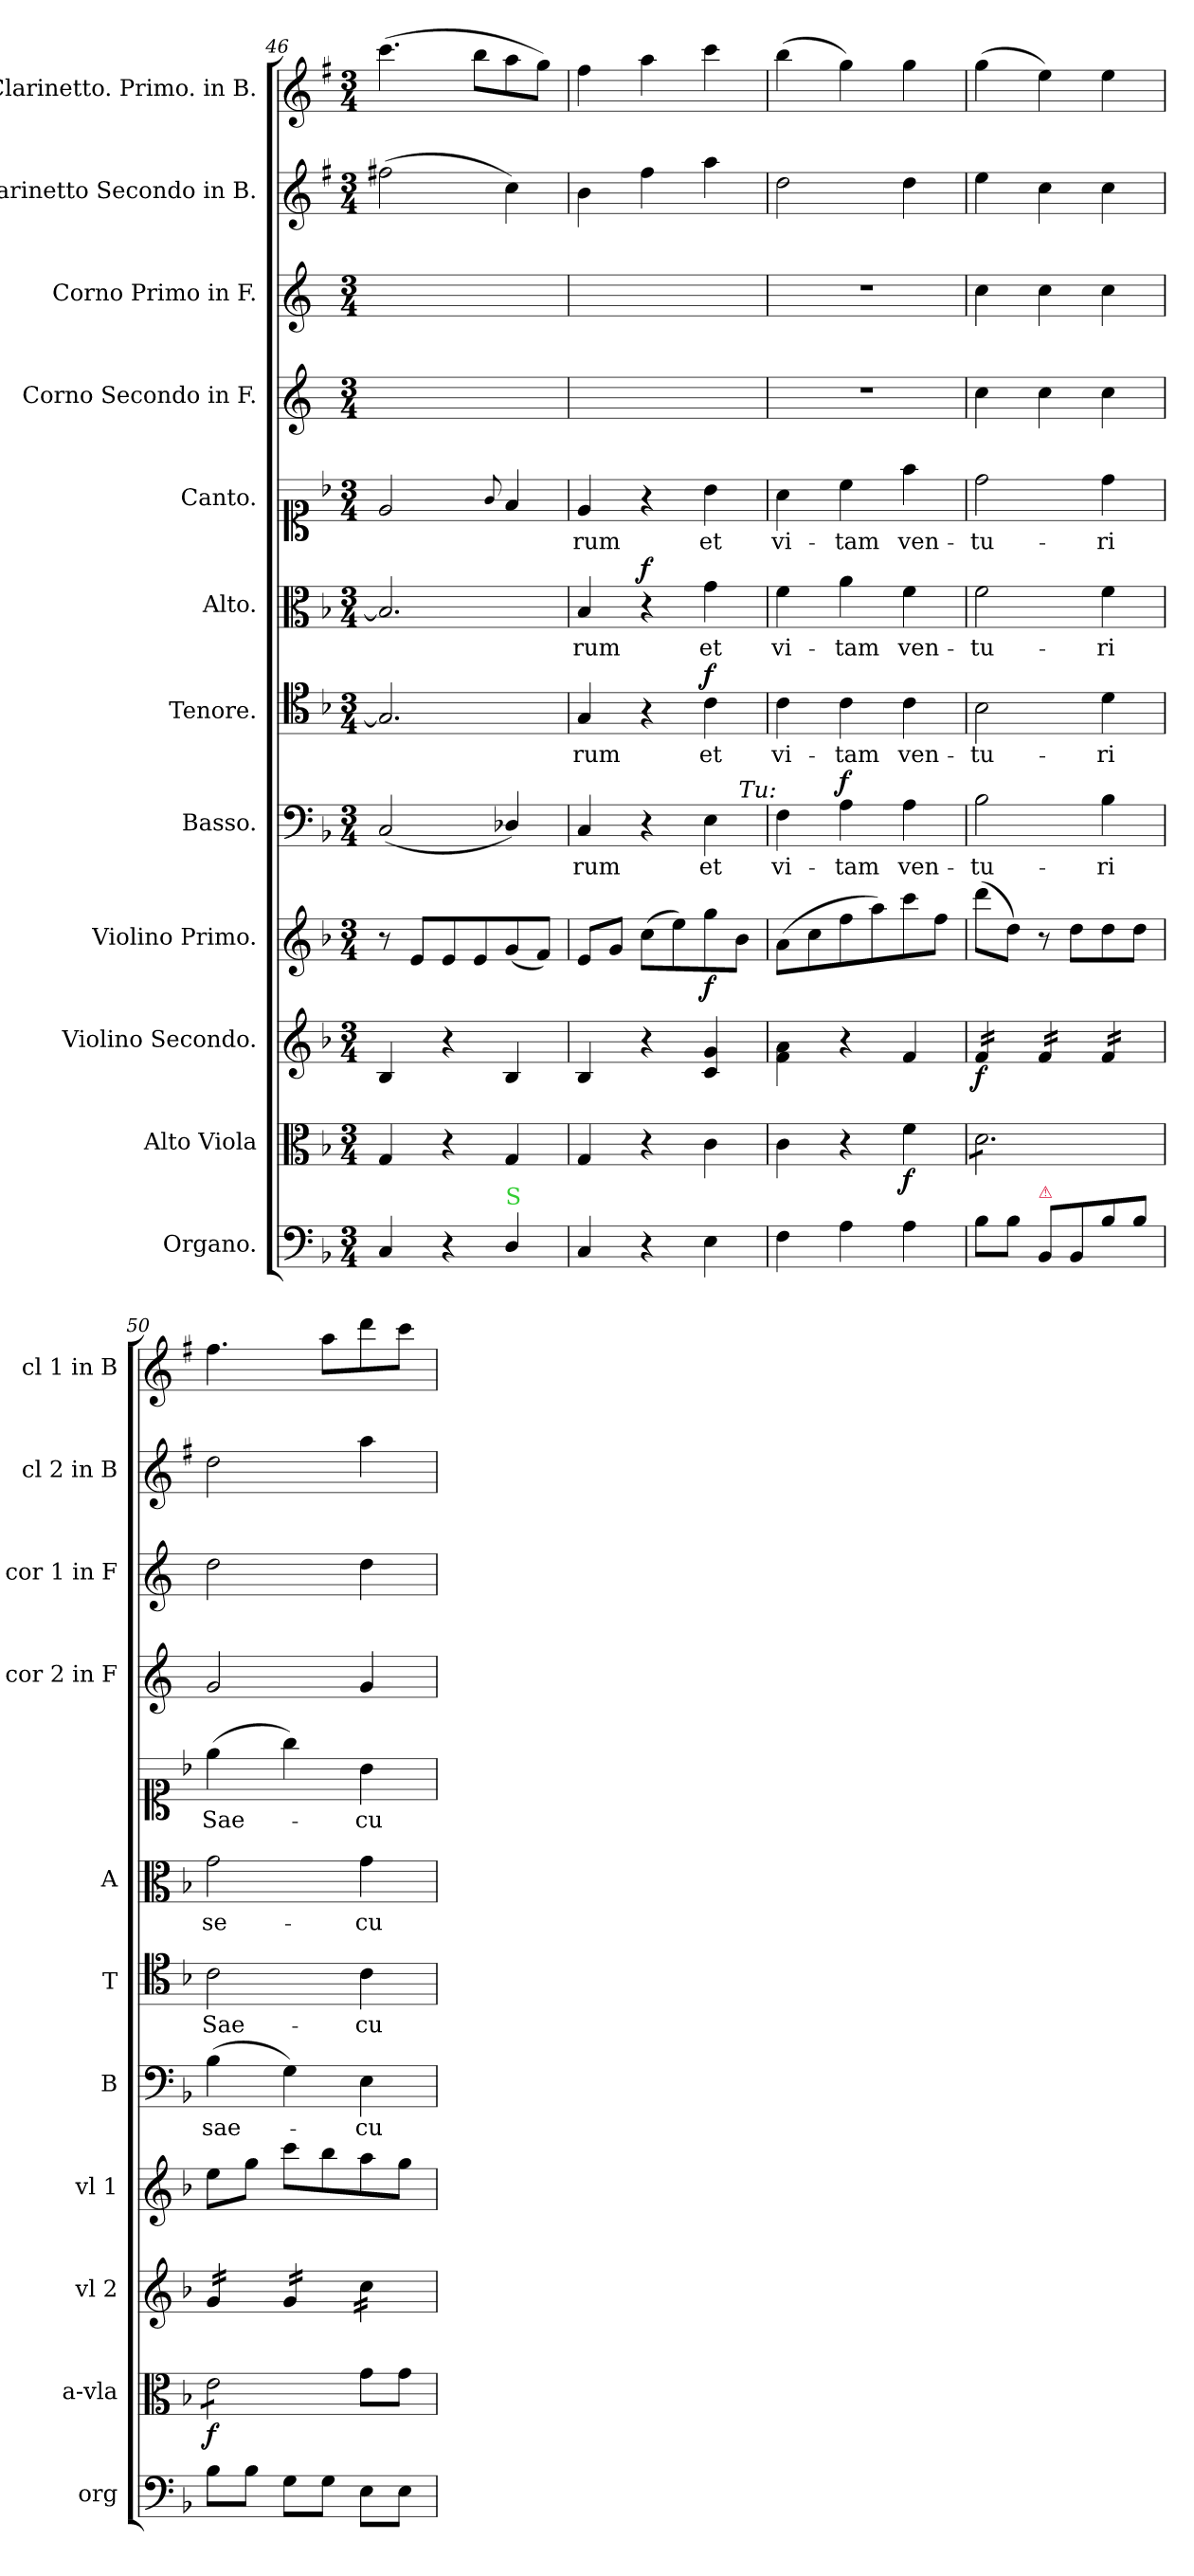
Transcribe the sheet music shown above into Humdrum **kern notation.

**kern	**kern	**dynam	**kern	**dynam	**kern	**dynam	**kern	**text	**dynam	**kern	**text	**dynam	**kern	**text	**dynam	**kern	**text	**dynam	**kern	**kern	**kern	**kern
*part12	*part11	*part11	*part10	*part10	*part9	*part9	*part8	*part8	*part8	*part7	*part7	*part7	*part6	*part6	*part6	*part5	*part5	*part5	*part4	*part3	*part2	*part1
*staff12	*staff11	*staff11	*staff10	*staff10	*staff9	*staff9	*staff8	*staff8	*staff8	*staff7	*staff7	*staff7	*staff6	*staff6	*staff6	*staff5	*staff5	*staff5	*staff4	*staff3	*staff2	*staff1
*I"Organo.	*I"Alto Viola	*	*I"Violino Secondo.	*	*I"Violino Primo.	*	*I"Basso.	*	*	*I"Tenore.	*	*	*I"Alto.	*	*	*I"Canto.	*	*	*I"Corno Secondo in F.	*I"Corno Primo in F.	*I"Clarinetto Secondo in B.	*I"Clarinetto. Primo. in B.
*I'org	*I'a-vla	*	*I'vl 2	*	*I'vl 1	*	*I'B	*	*	*I'T	*	*	*I'A	*	*	*	*	*	*I'cor 2 in F	*I'cor 1 in F	*I'cl 2 in B	*I'cl 1 in B
*clefF4	*clefC3	*	*clefG2	*	*clefG2	*	*clefF4	*	*	*clefC4	*	*	*clefC3	*	*	*clefC1	*	*	*clefG2	*clefG2	*clefG2	*clefG2
*	*	*	*	*	*	*	*	*	*	*	*	*	*	*	*	*	*	*	*ITrd4c7	*ITrd4c7	*ITrd1c2	*ITrd1c2
*k[b-]	*k[b-]	*	*k[b-]	*	*k[b-]	*	*k[b-]	*	*	*k[b-]	*	*	*k[b-]	*	*	*k[b-]	*	*	*k[b-]	*k[b-]	*k[b-]	*k[b-]
*F:	*F:	*	*F:	*	*F:	*	*F:	*	*	*F:	*	*	*F:	*	*	*F:	*	*	*	*	*F:	*F:
*M3/4	*M3/4	*	*M3/4	*	*M3/4	*	*M3/4	*	*	*M3/4	*	*	*M3/4	*	*	*M3/4	*	*	*M3/4	*M3/4	*M3/4	*M3/4
=46	=46	=46	=46	=46	=46	=46	=46	=46	=46	=46	=46	=46	=46	=46	=46	=46	=46	=46	=46	=46	=46	=46
4C/	4G/	.	4B-/	.	8r	.	(2C/	.	.	2.G/]	.	.	2.B-/]	.	.	2e/	.	.	2.ryy	2.ryy	(2een\	(4.bb-\
.	.	.	.	.	8e/L	.	.	.	.	.	.	.	.	.	.	.	.	.	.	.	.	.
4r	4r	.	4r	.	8e/	.	.	.	.	.	.	.	.	.	.	.	.	.	.	.	.	.
.	.	.	.	.	8e/	.	.	.	.	.	.	.	.	.	.	.	.	.	.	.	.	8aa\L
.	.	.	.	.	.	.	.	.	.	.	.	.	.	.	.	8qqg/	.	.	.	.	.	.
!LO:TX:a:color=limegreen:t=S	!	!	!	!	!	!	!	!	!	!	!	!	!	!	!	!	!	!	!	!	!	!
4D/	4G/	.	4B-/	.	(8g/	.	4D-X/)	.	.	.	.	.	.	.	.	4f/	.	.	.	.	4b-\)	8gg\
.	.	.	.	.	8f/J)	.	.	.	.	.	.	.	.	.	.	.	.	.	.	.	.	8ff\J)
=47	=47	=47	=47	=47	=47	=47	=47	=47	=47	=47	=47	=47	=47	=47	=47	=47	=47	=47	=47	=47	=47	=47
4C/	4G/	.	4B-/	.	8e/L	.	4C/	-rum	.	4G/	-rum	.	4B-/	-rum	.	4e/	-rum	.	2.ryy	2.ryy	4a\	4ee\
.	.	.	.	.	8g/J	.	.	.	.	.	.	.	.	.	.	.	.	.	.	.	.	.
!	!	!	!	!	!	!	!	!	!	!	!	!	!	!	!LO:DY:a	!	!	!	!	!	!	!
4r	4r	.	4r	.	(8cc\L	.	4r	.	.	4r	.	.	4r	.	f	4r	.	.	.	.	4ee\	4gg\
.	.	.	.	.	8ee\)	.	.	.	.	.	.	.	.	.	.	.	.	.	.	.	.	.
!	!	!	!	!	!	!LO:DY:b	!	!	!	!	!	!LO:DY:a	!	!	!	!	!	!LO:DY:a	!	!	!	!
4E\	4c\	.	4c/ 4g/	.	8gg\	f	4E\	et	.	4c\	et	f	4g\	et	.	4b-\	et	for	.	.	4gg\	4bb-\
.	.	.	.	.	8b-\J	.	.	.	.	.	.	.	.	.	.	.	.	.	.	.	.	.
=48	=48	=48	=48	=48	=48	=48	=48	=48	=48	=48	=48	=48	=48	=48	=48	=48	=48	=48	=48	=48	=48	=48
!	!	!	!	!	!	!	!LO:TX:a:i:rj:t=Tu&colon;	!	!	!	!	!	!	!	!	!	!	!	!	!	!	!
4F\	4c\	.	4f\ 4a\	.	(8a\L	.	4F\	vi-	.	4c\	vi-	.	4f\	vi-	.	4a\	vi-	.	2.r	2.r	2cc\	(4aa\
.	.	.	.	.	8cc\	.	.	.	.	.	.	.	.	.	.	.	.	.	.	.	.	.
!	!	!	!	!	!	!	!	!	!LO:DY:a	!	!	!	!	!	!	!	!	!	!	!	!	!
4A\	4r	.	4r	.	8ff\	.	4A\	-tam	f	4c\	-tam	.	4a\	-tam	.	4cc\	-tam	.	.	.	.	4ff\)
.	.	.	.	.	8aa\)	.	.	.	.	.	.	.	.	.	.	.	.	.	.	.	.	.
!	!	!LO:DY:b	!	!	!	!	!	!	!	!	!	!	!	!	!	!	!	!	!	!	!	!
4A\	4f\	f	4f/	.	8ccc\	.	4A\	ven-	.	4c\	ven-	.	4f\	ven-	.	4ff\	ven-	.	.	.	4cc\	4ff\
.	.	.	.	.	8ff\J	.	.	.	.	.	.	.	.	.	.	.	.	.	.	.	.	.
=49	=49	=49	=49	=49	=49	=49	=49	=49	=49	=49	=49	=49	=49	=49	=49	=49	=49	=49	=49	=49	=49	=49
!	!	!	!	!LO:DY:b	!	!	!	!	!	!	!	!	!	!	!	!	!	!	!	!	!	!
*	*tremolo	*	*	*	*	*	*	*	*	*	*	*	*	*	*	*	*	*	*	*	*	*
*	*	*	*tremolo	*	*	*	*	*	*	*	*	*	*	*	*	*	*	*	*	*	*	*
8B-\L	8d\L	.	16f/LL	f	(8ddd\L	.	2B-\	-tu-	.	2B-\	-tu-	.	2f\	-tu-	.	2dd\	-tu-	.	4f\	4f\	4dd\	(4ff\
.	.	.	16f/	.	.	.	.	.	.	.	.	.	.	.	.	.	.	.	.	.	.	.
8B-\J	8d\	.	16f/	.	8dd\J)	.	.	.	.	.	.	.	.	.	.	.	.	.	.	.	.	.
.	.	.	16f/JJ	.	.	.	.	.	.	.	.	.	.	.	.	.	.	.	.	.	.	.
!LO:TX:a:color=crimson:t=⚠	!	!	!	!	!	!	!	!	!	!	!	!	!	!	!	!	!	!	!	!	!	!
8BB-/L	8d\	.	16f/LL	.	8r	.	.	.	.	.	.	.	.	.	.	.	.	.	4f\	4f\	4b-\	4dd\)
.	.	.	16f/	.	.	.	.	.	.	.	.	.	.	.	.	.	.	.	.	.	.	.
8BB-/	8d\	.	16f/	.	8dd\L	.	.	.	.	.	.	.	.	.	.	.	.	.	.	.	.	.
.	.	.	16f/JJ	.	.	.	.	.	.	.	.	.	.	.	.	.	.	.	.	.	.	.
8B-\	8d\	.	16f/LL	.	8dd\	.	4B-\	-ri	.	4d\	-ri	.	4f\	-ri	.	4dd\	-ri	.	4f\	4f\	4b-\	4dd\
.	.	.	16f/	.	.	.	.	.	.	.	.	.	.	.	.	.	.	.	.	.	.	.
8B-\J	8d\J	.	16f/	.	8dd\J	.	.	.	.	.	.	.	.	.	.	.	.	.	.	.	.	.
.	.	.	16f/JJ	.	.	.	.	.	.	.	.	.	.	.	.	.	.	.	.	.	.	.
=50	=50	=50	=50	=50	=50	=50	=50	=50	=50	=50	=50	=50	=50	=50	=50	=50	=50	=50	=50	=50	=50	=50
!	!	!LO:DY:b	!	!	!	!	!	!	!	!	!	!	!	!	!	!	!	!	!	!	!	!
8B-\L	8e\L	f	16g/LL	.	8ee\L	.	(4B-\	sae-	.	2c\	Sae-	.	2g\	se-	.	(4ee\	Sae-	.	2c/	2g\	2cc\	4.ee\
.	.	.	16g/	.	.	.	.	.	.	.	.	.	.	.	.	.	.	.	.	.	.	.
8B-\J	8e\	.	16g/	.	8gg\J	.	.	.	.	.	.	.	.	.	.	.	.	.	.	.	.	.
.	.	.	16g/JJ	.	.	.	.	.	.	.	.	.	.	.	.	.	.	.	.	.	.	.
8G\L	8e\	.	16g/LL	.	8ccc\L	.	4G\)	.	.	.	.	.	.	.	.	4gg\)	.	.	.	.	.	.
.	.	.	16g/	.	.	.	.	.	.	.	.	.	.	.	.	.	.	.	.	.	.	.
8G\J	8e\J	.	16g/	.	8bb-\	.	.	.	.	.	.	.	.	.	.	.	.	.	.	.	.	8gg\L
*	*Xtremolo	*	*	*	*	*	*	*	*	*	*	*	*	*	*	*	*	*	*	*	*	*
.	.	.	16g/JJ	.	.	.	.	.	.	.	.	.	.	.	.	.	.	.	.	.	.	.
8E\L	8g\L	.	16cc\LL	.	8aa\	.	4E\	-cu-	.	4c\	-cu-	.	4g\	-cu-	.	4b-\	-cu-	.	4c/	4g\	4gg\	8ccc\
.	.	.	16cc\	.	.	.	.	.	.	.	.	.	.	.	.	.	.	.	.	.	.	.
8E\J	8g\J	.	16cc\	.	8gg\J	.	.	.	.	.	.	.	.	.	.	.	.	.	.	.	.	8bb-\J
.	.	.	16cc\JJ	.	.	.	.	.	.	.	.	.	.	.	.	.	.	.	.	.	.	.
*	*	*	*Xtremolo	*	*	*	*	*	*	*	*	*	*	*	*	*	*	*	*	*	*	*
=	=	=	=	=	=	=	=	=	=	=	=	=	=	=	=	=	=	=	=	=	=	=
*-	*-	*-	*-	*-	*-	*-	*-	*-	*-	*-	*-	*-	*-	*-	*-	*-	*-	*-	*-	*-	*-	*-
